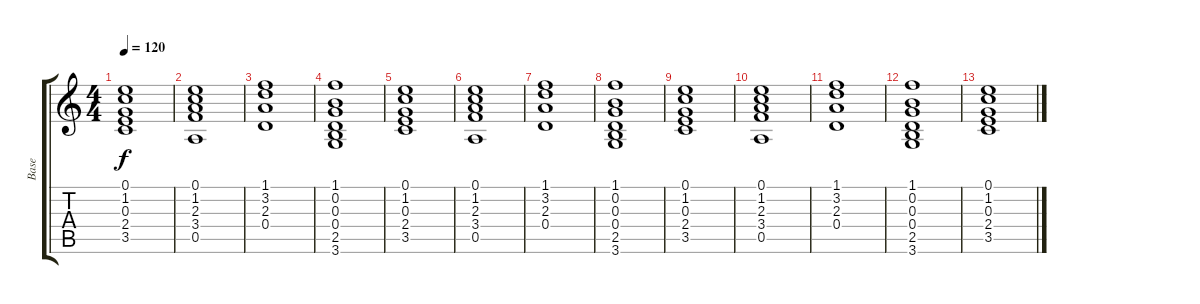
\track ("Base" "Base") {instrument acousticguitarnylon}
\staff {score tabs}
\tuning (E4 B3 G3 D3 A2 E2) {hide}
\ts (4 4)
\tempo 120
\clef g2
\ks c
(0.1 1.2 0.3 2.4 3.5).1{dy f instrument acousticguitarnylon} |
(0.1 1.2 2.3 3.4 0.5).1 |
(1.1 3.2 2.3 0.4).1 |
(1.1 0.2 0.3 0.4 2.5 3.6).1 |
(0.1 1.2 0.3 2.4 3.5).1 |
(0.1 1.2 2.3 3.4 0.5).1 |
(1.1 3.2 2.3 0.4).1 |
(1.1 0.2 0.3 0.4 2.5 3.6).1 |
(0.1 1.2 0.3 2.4 3.5).1 |
(0.1 1.2 2.3 3.4 0.5).1 |
(1.1 3.2 2.3 0.4).1 |
(1.1 0.2 0.3 0.4 2.5 3.6).1 |
(0.1 1.2 0.3 2.4 3.5).1
